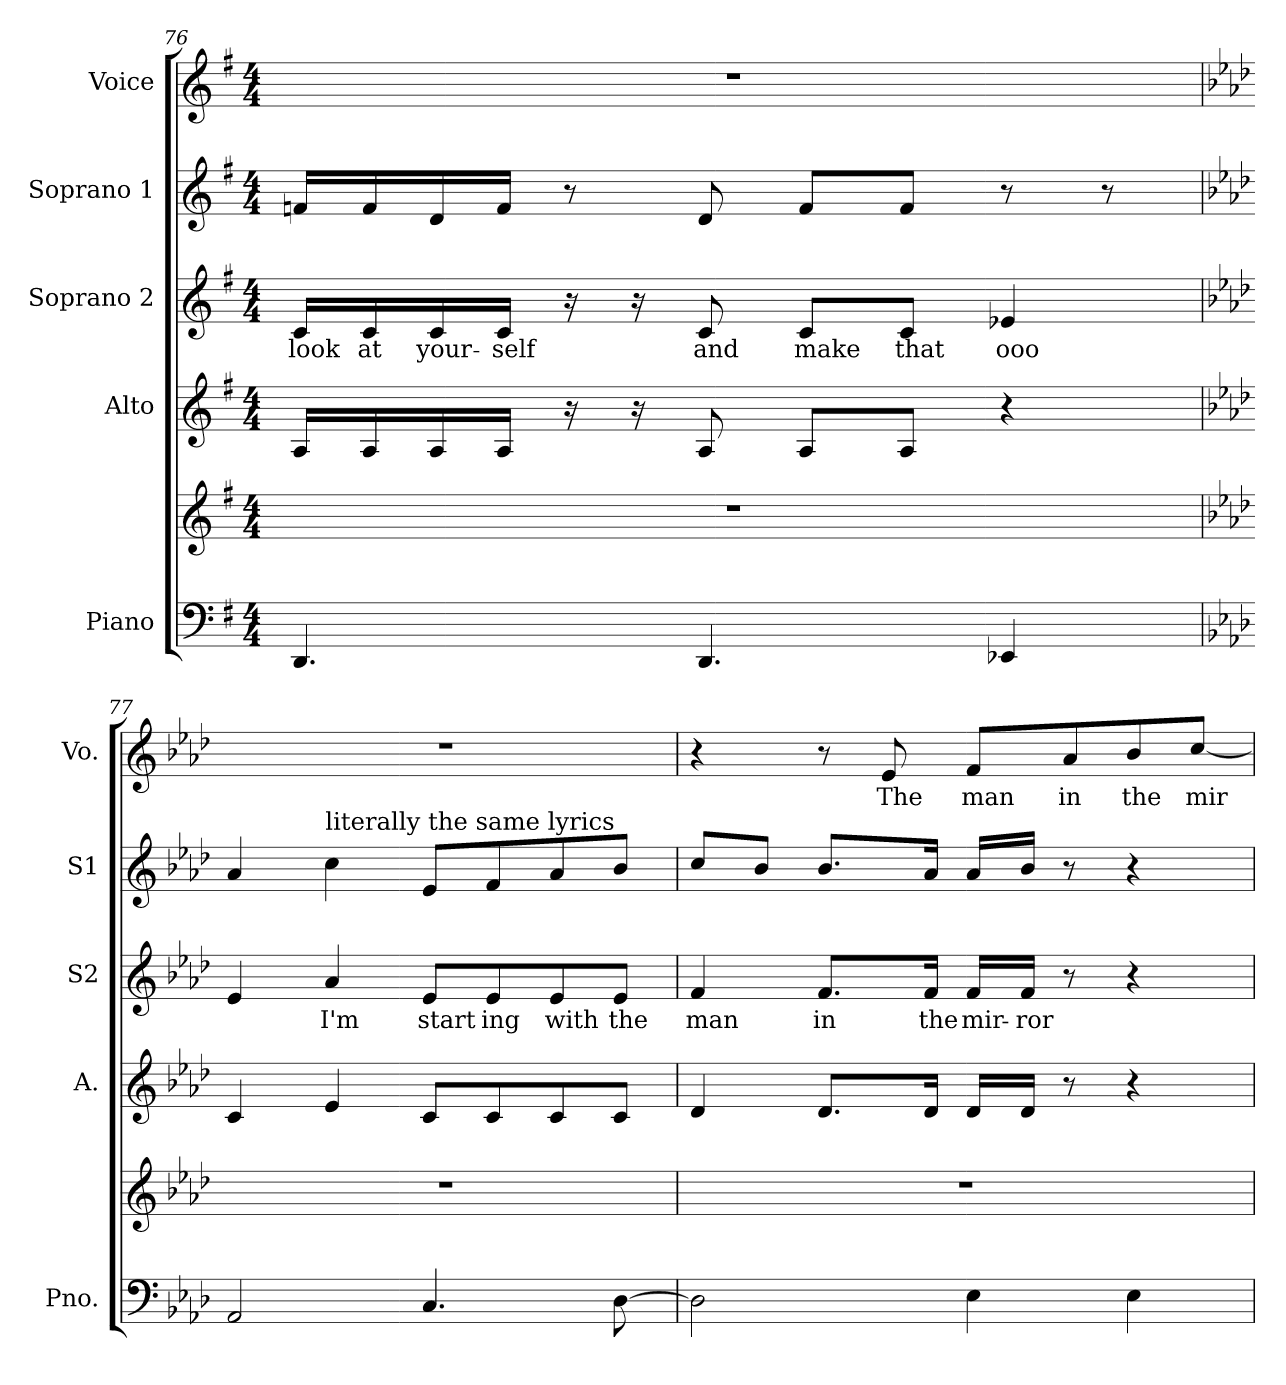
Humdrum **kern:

**kern	**kern	**kern	**kern	**text	**kern	**kern	**text
*part5	*part5	*part4	*part3	*part3	*part2	*part1	*part1
*staff6	*staff5	*staff4	*staff3	*staff3	*staff2	*staff1	*staff1
*I"Piano	*	*I"Alto	*I"Soprano 2	*	*I"Soprano 1	*I"Voice	*
*I'Pno.	*	*I'A.	*I'S2	*	*I'S1	*I'Vo.	*
!!LO:PB:g=z
*clefF4	*clefG2	*clefG2	*clefG2	*	*clefG2	*clefG2	*
*k[f#]	*k[f#]	*k[f#]	*k[f#]	*	*k[f#]	*k[f#]	*
*G:	*G:	*G:	*G:	*	*G:	*G:	*
*M4/4	*M4/4	*M4/4	*M4/4	*	*M4/4	*M4/4	*
=76	=76	=76	=76	=76	=76	=76	=76
!	!	!	!	!LO:LY:b:color=#000000	!	!	!
4.DDi/	1r	16Ai/LL	16ci/LL	look	16fni/LL	1r	.
!	!	!	!	!LO:LY:b:color=#000000	!	!	!
.	.	16Ai/	16ci/	at	16fi/	.	.
!	!	!	!	!LO:LY:b:color=#000000	!	!	!
.	.	16Ai/	16ci/	your-	16di/	.	.
!	!	!	!	!LO:LY:b:color=#000000	!	!	!
.	.	16Ai/JJ	16ci/JJ	-self	16fi/JJ	.	.
.	.	16r	16r	.	8r	.	.
.	.	16r	16r	.	.	.	.
!	!	!	!	!LO:LY:b:color=#000000	!	!	!
4.DDi/	.	8Ai/	8ci/	and	8di/	.	.
!	!	!	!	!LO:LY:b:color=#000000	!	!	!
.	.	8Ai/L	8ci/L	make	8fi/L	.	.
!	!	!	!	!LO:LY:b:color=#000000	!	!	!
.	.	8Ai/J	8ci/J	that	8fi/J	.	.
!	!	!	!	!LO:LY:b:color=#000000	!	!	!
4EE-Xi/	.	4r	4e-Xi/	ooo	8r	.	.
.	.	.	.	.	8r	.	.
=77	=77	=77	=77	=77	=77	=77	=77
*k[b-e-a-d-]	*k[b-e-a-d-]	*k[b-e-a-d-]	*k[b-e-a-d-]	*	*k[b-e-a-d-]	*k[b-e-a-d-]	*
*A-:	*A-:	*A-:	*A-:	*	*A-:	*A-:	*
2AA-i/	1r	4ci/	4e-i/	.	4a-i/	1r	.
!	!	!	!	!	!LO:TX:a:t=literally the same lyrics	!	!
!	!	!	!	!LO:LY:b:color=#000000	!	!	!
.	.	4e-i/	4a-i/	I'm	4cci\	.	.
!	!	!	!	!LO:LY:b:color=#000000	!	!	!
4.Ci/	.	8ci/L	8e-i/L	start	8e-i/L	.	.
!	!	!	!	!LO:LY:b:color=#000000	!	!	!
.	.	8ci/	8e-i/	ing	8fi/	.	.
!	!	!	!	!LO:LY:b:color=#000000	!	!	!
.	.	8ci/	8e-i/	with	8a-i/	.	.
!	!	!	!	!LO:LY:b:color=#000000	!	!	!
[8D-i\	.	8ci/J	8e-i/J	the	8b-i/J	.	.
=78	=78	=78	=78	=78	=78	=78	=78
!	!	!	!	!LO:LY:b:color=#000000	!	!	!
2D-i\]	1r	4d-i/	4fi/	man	8cci/L	4r	.
.	.	.	.	.	8b-i/J	.	.
!	!	!	!	!LO:LY:b:color=#000000	!	!	!
.	.	8.d-i/L	8.fi/L	in	8.b-i/L	8r	.
!	!	!	!	!	!	!	!LO:LY:b:color=#000000
.	.	.	.	.	.	8e-i/	The
!	!	!	!	!LO:LY:b:color=#000000	!	!	!
.	.	16d-i/Jk	16fi/Jk	the	16a-i/Jk	.	.
!	!	!	!	!LO:LY:b:color=#000000	!	!	!
!	!	!	!	!	!	!	!LO:LY:b:color=#000000
4E-i\	.	16d-i/LL	16fi/LL	mir-	16a-i/LL	8fi/L	man
!	!	!	!	!LO:LY:b:color=#000000	!	!	!
.	.	16d-i/JJ	16fi/JJ	-ror	16b-i/JJ	.	.
!	!	!	!	!	!	!	!LO:LY:b:color=#000000
.	.	8r	8r	.	8r	8a-i/	in
!	!	!	!	!	!	!	!LO:LY:b:color=#000000
4E-i\	.	4r	4r	.	4r	8b-i/	the
!	!	!	!	!	!	!	!LO:LY:b:color=#000000
.	.	.	.	.	.	[8cci/J	mir
=	=	=	=	=	=	=	=
*-	*-	*-	*-	*-	*-	*-	*-
